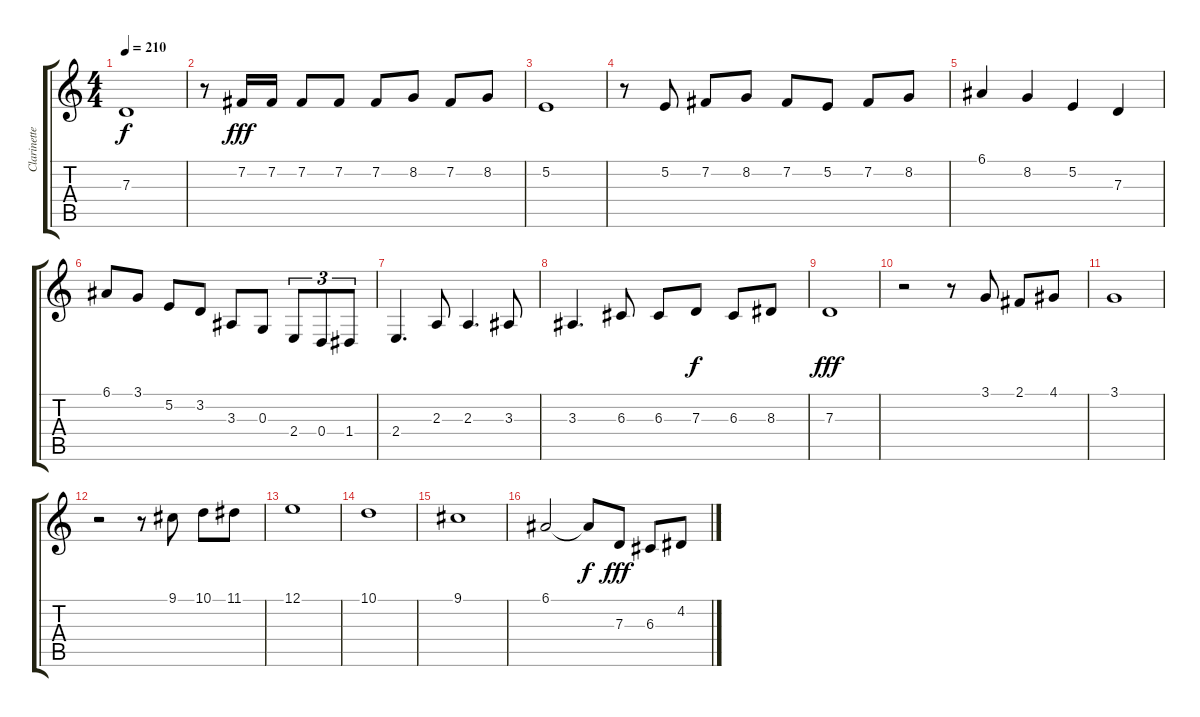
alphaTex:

\track ("Clarinette" "Clarinette") {instrument clarinet}
\staff {score tabs}
\tuning (E4 B3 G3 D3 A2 E2) {hide}
\ts (4 4)
\tempo 210
\clef g2
\ks c
7.3.1{dy f} |
r.8 7.2.16{dy fff} 7.2.16 7.2.8 7.2.8 7.2.8 8.2.8 7.2.8 8.2.8 |
5.2.1 |
r.8 5.2.8 7.2.8 8.2.8 7.2.8 5.2.8 7.2.8 8.2.8 |
6.1.4 8.2.4 5.2.4 7.3.4 |
6.1.8 3.1.8 5.2.8 3.2.8 3.3.8 0.3.8 2.4.8{tu (3 2)} 0.4.8{tu (3 2)} 1.4.8{tu (3 2)} |
2.4.4{d} 2.3.8 2.3.4{d} 3.3.8 |
3.3.4{d} 6.3.8 6.3.8 7.3.8{dy f} 6.3.8 8.3.8 |
7.3.1{dy fff} |
r.2 r.8 3.1.8 2.1.8 4.1.8 |
3.1.1 |
r.2 r.8 9.1.8 10.1.8 11.1.8 |
12.1.1 |
10.1.1 |
9.1.1 |
6.1.2 6.1{t}.8{dy f} 7.3.8{dy fff} 6.3.8 4.2.8
